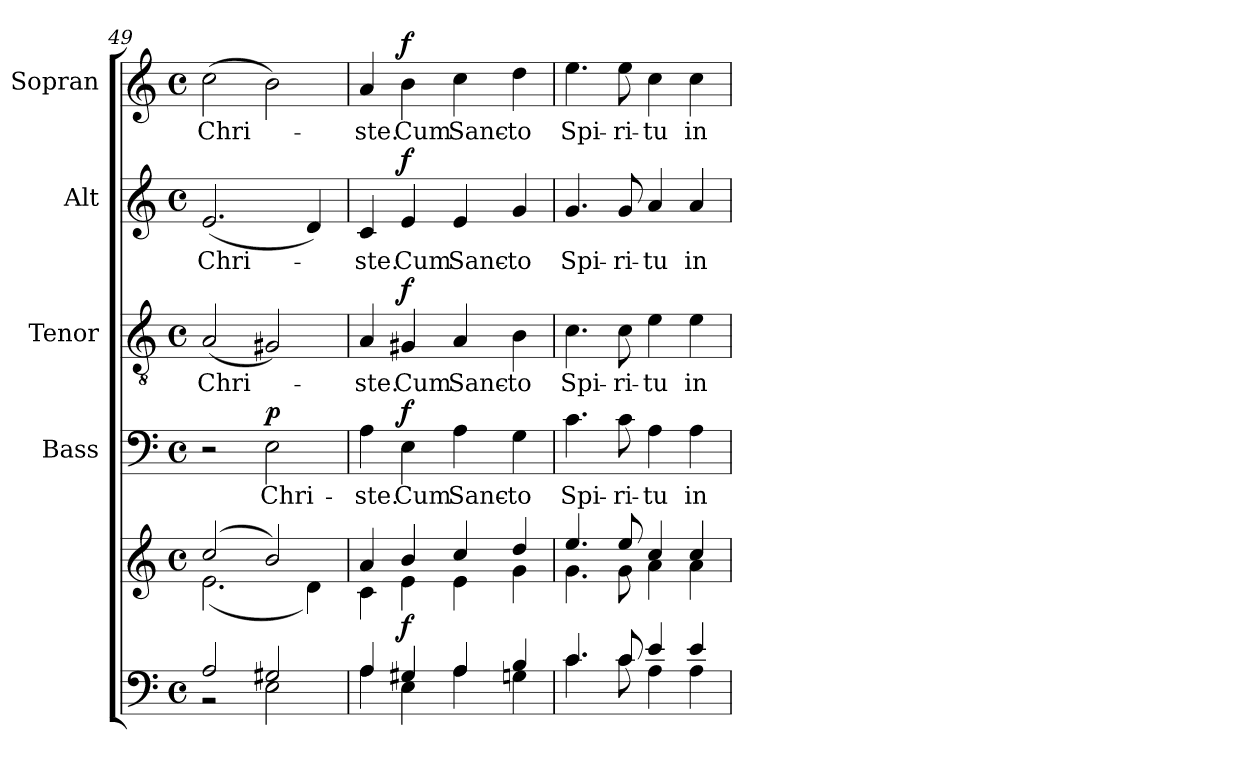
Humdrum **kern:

**kern	**kern	**dynam	**kern	**text	**dynam	**kern	**text	**dynam	**kern	**text	**dynam	**kern	**text	**dynam
*part5	*part5	*part5	*part4	*part4	*part4	*part3	*part3	*part3	*part2	*part2	*part2	*part1	*part1	*part1
*staff6	*staff5	*staff5/6	*staff4	*staff4	*staff4	*staff3	*staff3	*staff3	*staff2	*staff2	*staff2	*staff1	*staff1	*staff1
*	*	*	*I"Bass	*	*	*I"Tenor	*	*	*I"Alt	*	*	*I"Sopran	*	*
*	*	*	*I'B.	*	*	*I'T.	*	*	*I'A.	*	*	*I'S.	*	*
*clefF4	*clefG2	*	*clefF4	*	*	*clefGv2	*	*	*clefG2	*	*	*clefG2	*	*
*k[]	*k[]	*	*k[]	*	*	*k[]	*	*	*k[]	*	*	*k[]	*	*
*C:	*C:	*	*C:	*	*	*C:	*	*	*C:	*	*	*C:	*	*
*M4/4	*M4/4	*	*M4/4	*	*	*M4/4	*	*	*M4/4	*	*	*M4/4	*	*
*met(c)	*met(c)	*	*met(c)	*	*	*met(c)	*	*	*met(c)	*	*	*met(c)	*	*
=49	=49	=49	=49	=49	=49	=49	=49	=49	=49	=49	=49	=49	=49	=49
*^	*^	*	*	*	*	*	*	*	*	*	*	*	*	*
!	!	!	!	!	!	!	!	!	!LO:LY:b	!	!	!LO:LY:b	!	!	!LO:LY:b	!
2A/	2r	(2cc/	(<2.e\	.	2r	.	.	(<2A/	Chri-	.	(<2.e/	Chri-	.	(>2cc\	Chri-	.
!	!	!	!	!	!	!LO:LY:b	!LO:DY:a	!	!	!	!	!	!	!	!	!
2G#X/	2E\	2b/)	.	.	2E\	Chri-	p	2G#X/)	.	.	.	.	.	2b\)	.	.
.	.	.	4d\)	.	.	.	.	.	.	.	4d/)	.	.	.	.	.
!!LO:PB:g=z
=50	=50	=50	=50	=50	=50	=50	=50	=50	=50	=50	=50	=50	=50	=50	=50	=50
!	!	!	!	!	!	!LO:LY:b	!	!	!LO:LY:b	!	!	!LO:LY:b	!	!	!LO:LY:b	!
4A/	4A\	4a/	4c\	.	4A\	-ste.	.	4A/	-ste.	.	4c/	-ste.	.	4a/	-ste.	.
!	!	!	!	!LO:DY:b	!	!LO:LY:b	!LO:DY:a	!	!LO:LY:b	!LO:DY:a	!	!LO:LY:b	!LO:DY:a	!	!LO:LY:b	!LO:DY:a
4G#X/	4E\	4b/	4e\	f	4E\	Cum	f	4G#X/	Cum	f	4e/	Cum	f	4b\	Cum	f
!	!	!	!	!	!	!LO:LY:b	!	!	!LO:LY:b	!	!	!LO:LY:b	!	!	!LO:LY:b	!
4A/	4A\	4cc/	4e\	.	4A\	Sanc-	.	4A/	Sanc-	.	4e/	Sanc-	.	4cc\	Sanc-	.
!	!	!	!	!	!	!LO:LY:b	!	!	!LO:LY:b	!	!	!LO:LY:b	!	!	!LO:LY:b	!
4B/	4Gn\	4dd/	4g\	.	4G\	-to	.	4B\	-to	.	4g/	-to	.	4dd\	-to	.
=51	=51	=51	=51	=51	=51	=51	=51	=51	=51	=51	=51	=51	=51	=51	=51	=51
!	!	!	!	!	!	!LO:LY:b	!	!	!LO:LY:b	!	!	!LO:LY:b	!	!	!LO:LY:b	!
4.c/	4.c\	4.ee/	4.g\	.	4.c\	Spi-	.	4.c\	Spi-	.	4.g/	Spi-	.	4.ee\	Spi-	.
!	!	!	!	!	!	!LO:LY:b	!	!	!LO:LY:b	!	!	!LO:LY:b	!	!	!LO:LY:b	!
8c/	8c\	8ee/	8g\	.	8c\	-ri-	.	8c\	-ri-	.	8g/	-ri-	.	8ee\	-ri-	.
!	!	!	!	!	!	!LO:LY:b	!	!	!LO:LY:b	!	!	!LO:LY:b	!	!	!LO:LY:b	!
4e/	4A\	4cc/	4a\	.	4A\	-tu	.	4e\	-tu	.	4a/	-tu	.	4cc\	-tu	.
!	!	!	!	!	!	!LO:LY:b	!	!	!LO:LY:b	!	!	!LO:LY:b	!	!	!LO:LY:b	!
4e/	4A\	4cc/	4a\	.	4A\	in	.	4e\	in	.	4a/	in	.	4cc\	in	.
*v	*v	*	*	*	*	*	*	*	*	*	*	*	*	*	*	*
*	*v	*v	*	*	*	*	*	*	*	*	*	*	*	*	*
=	=	=	=	=	=	=	=	=	=	=	=	=	=	=
*-	*-	*-	*-	*-	*-	*-	*-	*-	*-	*-	*-	*-	*-	*-
